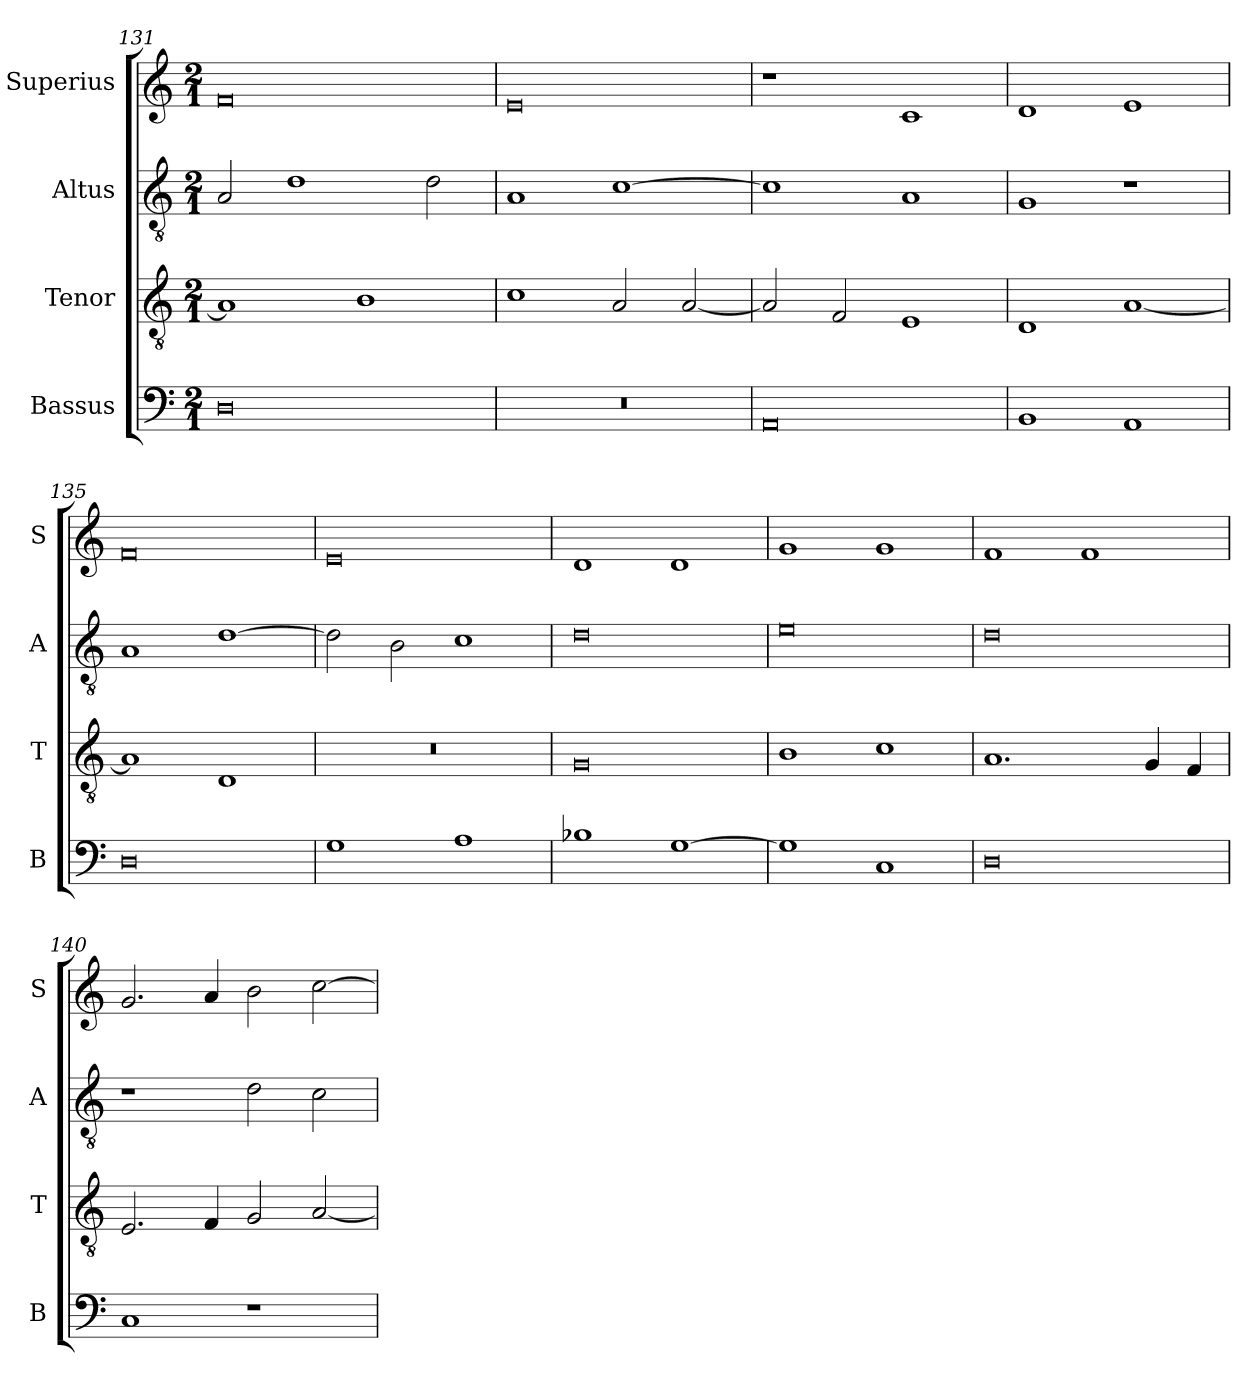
**kern	**kern	**kern	**kern
*part4	*part3	*part2	*part1
*staff4	*staff3	*staff2	*staff1
*I"Bassus	*I"Tenor	*I"Altus	*I"Superius
*I'B	*I'T	*I'A	*I'S
*clefF4	*clefGv2	*clefGv2	*clefG2
*k[]	*k[]	*k[]	*k[]
*M2/1	*M2/1	*M2/1	*M2/1
=131	=131	=131	=131
0D	1A]	2A/	0f
.	.	1d	.
.	1B	.	.
.	.	2d\	.
=132	=132	=132	=132
0r	1c	1A	0e
.	2A/	[1c	.
.	[2A/	.	.
=133	=133	=133	=133
0AA	2A/]	1c]	1r
.	2F/	.	.
.	1E	1A	1c
=134	=134	=134	=134
1BB	1D	1G	1d
1AA	[1A	1r	1e
=135	=135	=135	=135
0D	1A]	1A	0f
.	1D	[1d	.
=136	=136	=136	=136
1G	0r	2d\]	0e
.	.	2B\	.
1A	.	1c	.
=137	=137	=137	=137
1B-X	0G	0d	1d
[1G	.	.	1d
=138	=138	=138	=138
1G]	1B	0e	1g
1C	1c	.	1g
=139	=139	=139	=139
0D	1.A	0d	1f
.	.	.	1f
.	4G/	.	.
.	4F/	.	.
=140	=140	=140	=140
1C	2.E/	1r	2.g/
.	4F/	.	4a/
1r	2G/	2d\	2b\
.	[2A/	2c\	[2cc\
=	=	=	=
*-	*-	*-	*-
